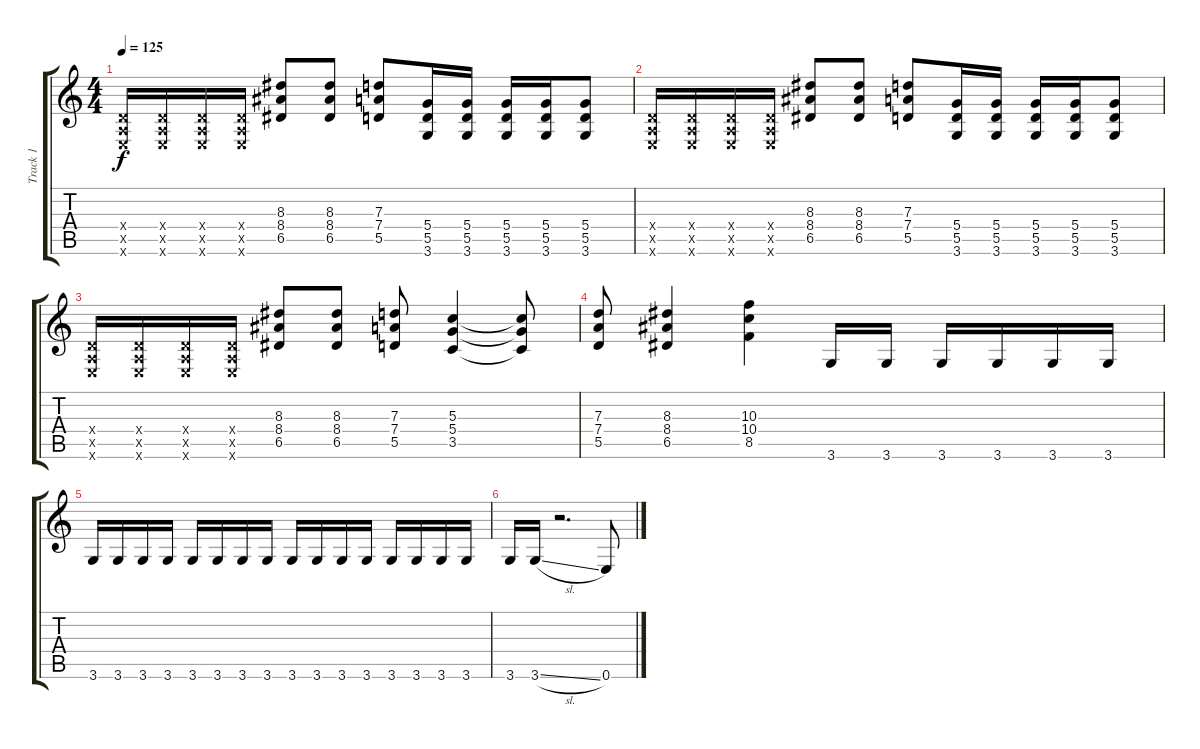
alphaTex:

\track ("Track 1" "Track 1") {instrument acousticguitarsteel}
\staff {score tabs}
\tuning (E4 B3 G3 D3 A2 E2) {hide}
\ts (4 4)
\tempo 125
\clef g2
\ks c
(0.4{x} 0.5{x} 0.6{x}).16{dy f} (0.4{x} 0.5{x} 0.6{x}).16 (0.4{x} 0.5{x} 0.6{x}).16 (0.4{x} 0.5{x} 0.6{x}).16 (8.3 8.4 6.5).8 (8.3 8.4 6.5).8 (7.3 7.4 5.5).8 (5.4 5.5 3.6).16 (5.4 5.5 3.6).16 (5.4 5.5 3.6).16 (5.4 5.5 3.6).16 (5.4 5.5 3.6).8 |
(0.4{x} 0.5{x} 0.6{x}).16 (0.4{x} 0.5{x} 0.6{x}).16 (0.4{x} 0.5{x} 0.6{x}).16 (0.4{x} 0.5{x} 0.6{x}).16 (8.3 8.4 6.5).8 (8.3 8.4 6.5).8 (7.3 7.4 5.5).8 (5.4 5.5 3.6).16 (5.4 5.5 3.6).16 (5.4 5.5 3.6).16 (5.4 5.5 3.6).16 (5.4 5.5 3.6).8 |
(0.4{x} 0.5{x} 0.6{x}).16 (0.4{x} 0.5{x} 0.6{x}).16 (0.4{x} 0.5{x} 0.6{x}).16 (0.4{x} 0.5{x} 0.6{x}).16 (8.3 8.4 6.5).8 (8.3 8.4 6.5).8 (7.3 7.4 5.5).8 (5.3 5.4 3.5).4 (5.3{t} 5.4{t} 3.5{t}).8 |
(7.3 7.4 5.5).8 (8.3 8.4 6.5).4 (10.3 10.4 8.5).4 3.6.16 3.6.16 3.6.16 3.6.16 3.6.16 3.6.16 |
3.6.16 3.6.16 3.6.16 3.6.16 3.6.16 3.6.16 3.6.16 3.6.16 3.6.16 3.6.16 3.6.16 3.6.16 3.6.16 3.6.16 3.6.16 3.6.16 |
3.6.16 3.6{sl}.16 r.2{d} 0.6.8
